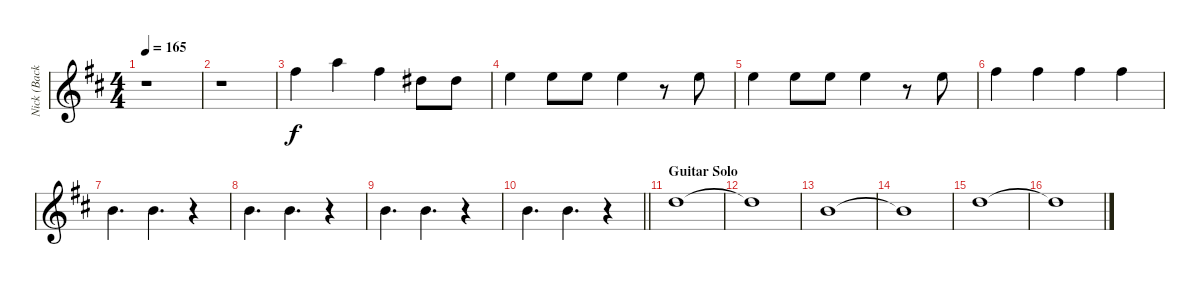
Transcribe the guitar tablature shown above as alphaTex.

\track ("Nick (Backing Vocals)" "Nick (Back") {instrument acousticguitarnylon}
\staff {score}
\tuning (E4 B3 G3 D3 A2 E2) {hide}
\ts (4 4)
\tempo 165
\clef g2
\ks d
r.1{dy f} |
r.1 |
2.1.4 5.1.4 2.1.4 4.2.8 4.2.8 |
0.1.4 0.1.8 0.1.8 0.1.4 r.8 0.1.8 |
0.1.4 0.1.8 0.1.8 0.1.4 r.8 0.1.8 |
2.1.4 2.1.4 2.1.4 2.1.4 |
0.2.4{d} 0.2.4{d} r.4 |
0.2.4{d} 0.2.4{d} r.4 |
0.2.4{d} 0.2.4{d} r.4 |
\barLineRight lightlight
0.2.4{d} 0.2.4{d} r.4 |
\section ("" "Guitar Solo")
3.2.1 |
3.2{t}.1 |
0.2.1 |
0.2{t}.1 |
3.2.1 |
3.2{t}.1
